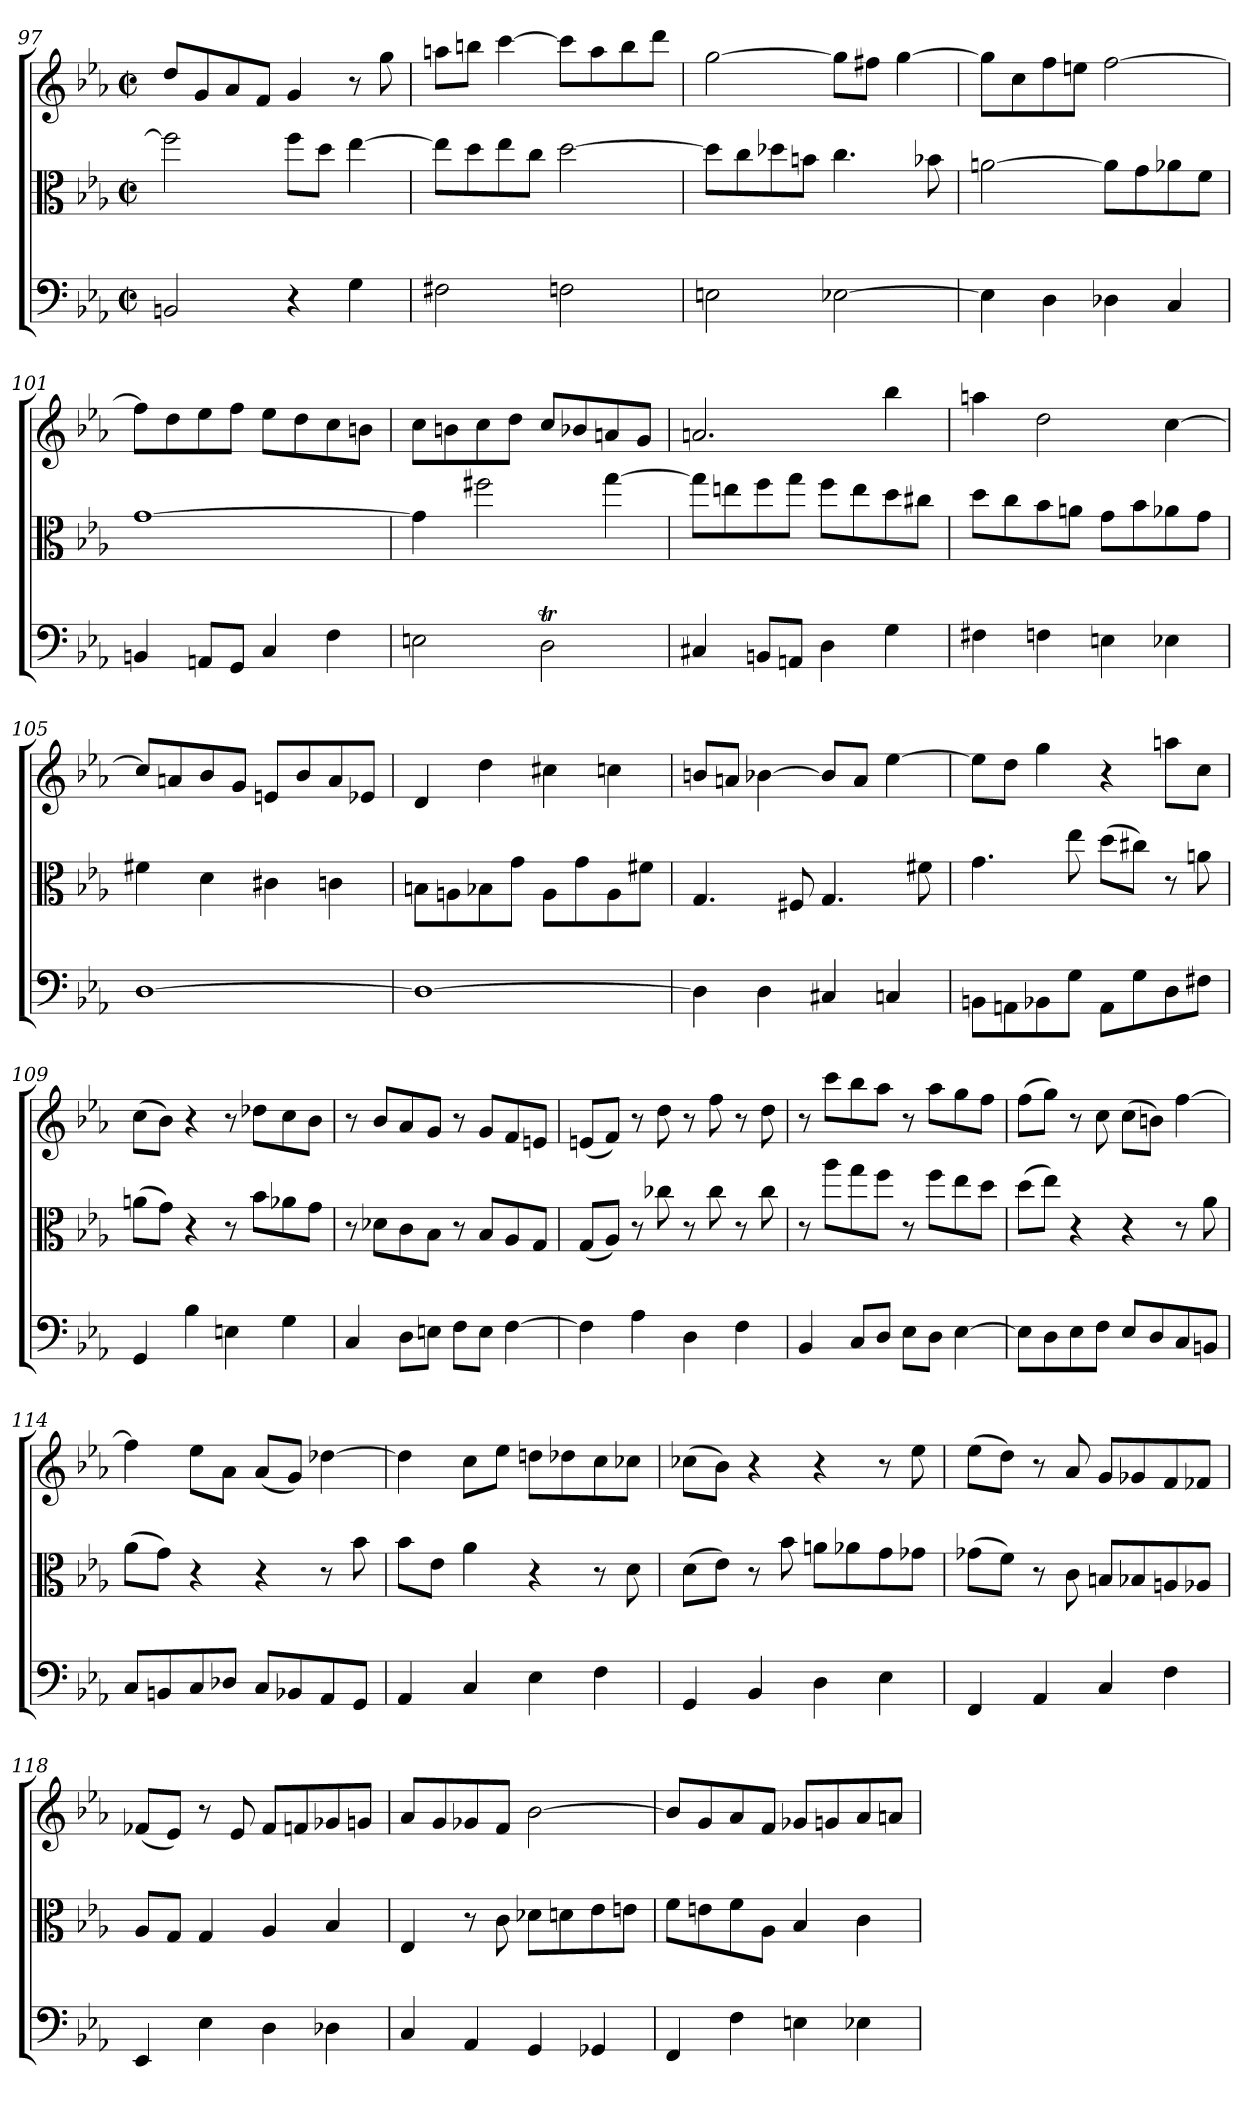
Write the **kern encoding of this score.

**kern	**kern	**kern
*part3	*part2	*part1
*staff3	*staff2	*staff1
*clefF4	*clefC3	*clefG2
*k[b-e-a-]	*k[b-e-a-]	*k[b-e-a-]
*M4/4	*M4/4	*M4/4
*met(c|)	*met(c|)	*met(c|)
=97	=97	=97
2BBn	2ff]	8ddL
.	.	8g
.	.	8a-
.	.	8fJ
4r	8ffL	4g
.	8ddJ	.
4G	[4ee-	8r
.	.	8gg
=98	=98	=98
2F#X	8ee-L]	8aanL
.	8dd	8bbnJ
.	8ee-	[4ccc
.	8ccJ	.
2Fn	[2dd	8cccL]
.	.	8aa
.	.	8bb
.	.	8dddJ
=99	=99	=99
2En	8ddL]	[2gg
.	8cc	.
.	8dd-X	.
.	8bnJ	.
[2E-X	4.cc	8ggL]
.	.	8ff#XJ
.	.	[4gg
.	8b-X	.
=100	=100	=100
4E-]	[2an	8ggL]
.	.	8cc
4D	.	8ff
.	.	8eenJ
4D-X	8aL]	[2ff
.	8g	.
4C	8a-X	.
.	8fJ	.
=101	=101	=101
4BBn	[1g	8ffL]
.	.	8dd
8AAnL	.	8ee-
8GGJ	.	8ffJ
4C	.	8ee-L
.	.	8dd
4F	.	8cc
.	.	8bnJ
=102	=102	=102
2En	4g]	8ccL
.	.	8bn
.	2ff#X	8cc
.	.	8ddJ
2DT	.	8ccL
.	.	8b-X
.	[4gg	8an
.	.	8gJ
=103	=103	=103
4C#X	8ggL]	2.an
.	8een	.
8BBnL	8ff	.
8AAnJ	8ggJ	.
4D	8ffL	.
.	8ee	.
4G	8dd	4bb-
.	8cc#XJ	.
=104	=104	=104
4F#X	8ddL	4aan
.	8cc	.
4Fn	8b-	2dd
.	8anJ	.
4En	8gL	.
.	8b-	.
4E-X	8a-X	[4cc
.	8gJ	.
=105	=105	=105
[1D	4f#X	8ccL]
.	.	8an
.	4d	8b-
.	.	8gJ
.	4c#X	8enL
.	.	8b-
.	4cn	8a
.	.	8e-XJ
=106	=106	=106
1D_	8BnL	4d
.	8An	.
.	8B-X	4dd
.	8gJ	.
.	8AL	4cc#X
.	8g	.
.	8A	4ccn
.	8f#XJ	.
=107	=107	=107
4D]	4.G	8bnL
.	.	8anJ
4D	.	[4b-X
.	8F#X	.
4C#X	4.G	8b-L]
.	.	8aJ
4Cn	.	[4ee-
.	8f#X	.
=108	=108	=108
8BBnL	4.g	8ee-L]
8AAn	.	8ddJ
8BB-X	.	4gg
8GJ	8ee-	.
8AAL	(8ddL	4r
8G	8cc#XJ)	.
8D	8r	8aanL
8F#XJ	8an	8ccJ
=109	=109	=109
4GG	(8anL	(8ccL
.	8gJ)	8b-J)
4B-	4r	4r
4En	8r	8r
.	8b-L	8dd-XL
4G	8a-X	8cc
.	8gJ	8b-J
=110	=110	=110
4C	8r	8r
.	8d-XL	8b-L
8DL	8c	8a-
8EnJ	8B-J	8gJ
8FL	8r	8r
8EJ	8B-L	8gL
[4F	8A-	8f
.	8GJ	8enJ
=111	=111	=111
4F]	(8GL	(8enL
.	8A-J)	8fJ)
4A-	8r	8r
.	8cc-X	8dd
4D	8r	8r
.	8cc-	8ff
4F	8r	8r
.	8cc-	8dd
=112	=112	=112
4BB-	8r	8r
.	8aa-L	8cccL
8CL	8gg	8bb-
8DJ	8ffJ	8aa-J
8E-L	8r	8r
8DJ	8ffL	8aa-L
[4E-	8ee-	8gg
.	8ddJ	8ffJ
=113	=113	=113
8E-L]	(8ddL	(8ffL
8D	8ee-J)	8ggJ)
8E-	4r	8r
8FJ	.	8cc
8E-L	4r	(8ccL
8D	.	8bnJ)
8C	8r	[4ff
8BBnJ	8a-	.
=114	=114	=114
8CL	(8a-L	4ff]
8BBn	8gJ)	.
8C	4r	8ee-L
8D-XJ	.	8a-J
8CL	4r	(8a-L
8BB-X	.	8gJ)
8AA-	8r	[4dd-X
8GGJ	8b-	.
=115	=115	=115
4AA-	8b-L	4dd-]
.	8e-J	.
4C	4a-	8ccL
.	.	8ee-J
4E-	4r	8ddnL
.	.	8dd-X
4F	8r	8cc
.	8d	8cc-XJ
=116	=116	=116
4GG	(8dL	(8cc-XL
.	8e-J)	8b-J)
4BB-	8r	4r
.	8b-	.
4D	8anL	4r
.	8a-X	.
4E-	8g	8r
.	8g-XJ	8ee-
=117	=117	=117
4FF	(8g-XL	(8ee-L
.	8fJ)	8ddJ)
4AA-	8r	8r
.	8c	8a-
4C	8BnL	8gL
.	8B-X	8g-X
4F	8An	8f
.	8A-XJ	8f-XJ
=118	=118	=118
4EE-	8A-L	(8f-XL
.	8GJ	8e-J)
4E-	4G	8r
.	.	8e-
4D	4A-	8f-L
.	.	8fn
4D-X	4B-	8g-X
.	.	8gnJ
=119	=119	=119
4C	4E-	8a-L
.	.	8g
4AA-	8r	8g-X
.	8c	8fJ
4GG	8d-XL	[2b-
.	8dn	.
4GG-X	8e-	.
.	8enJ	.
=120	=120	=120
4FF	8fL	8b-L]
.	8en	8g
4F	8f	8a-
.	8A-J	8fJ
4En	4B-	8g-XL
.	.	8gn
4E-X	4c	8a-
.	.	8anJ
=	=	=
*-	*-	*-
